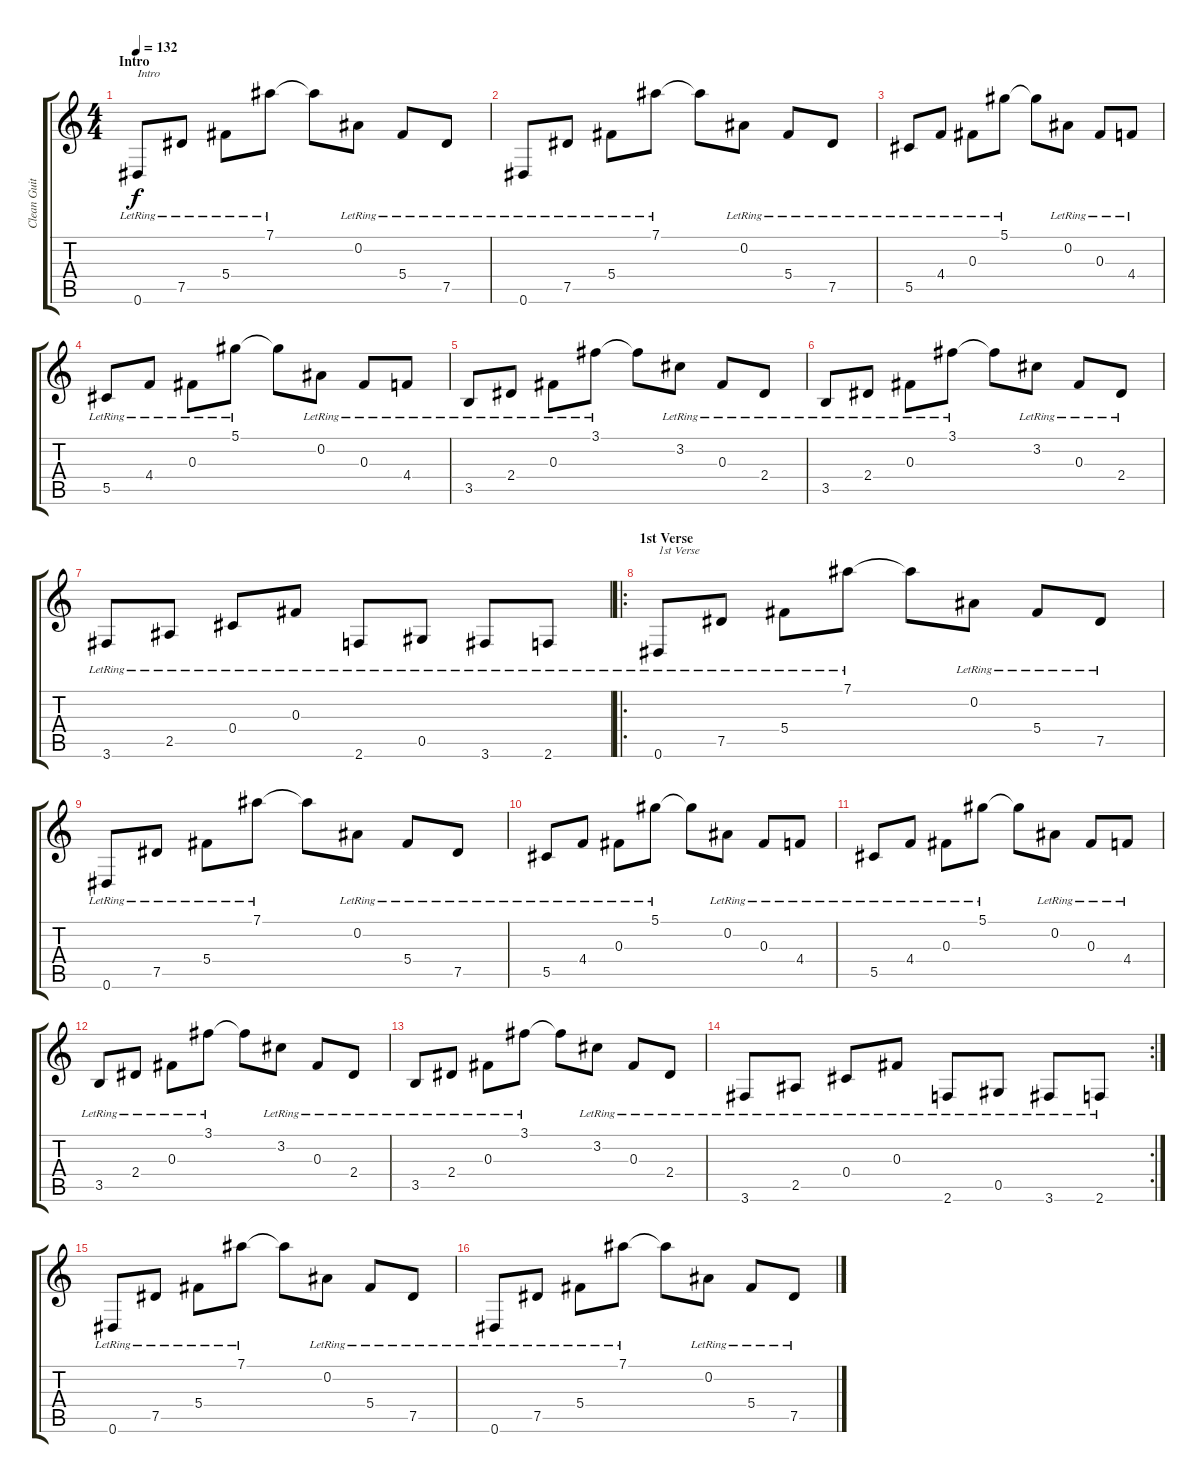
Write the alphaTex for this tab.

\track ("Clean Guitar I" "Clean Guit") {instrument acousticguitarsteel}
\staff {score tabs}
\tuning (Eb4 Bb3 Gb3 Db3 Ab2 Eb2) {hide}
\ts (4 4)
\section ("" "Intro")
\tempo 132
\clef g2
\ks c
0.6{lr}.8{txt "Intro" dy f instrument acousticguitarsteel} 7.5{lr}.8 5.4{lr}.8 7.1{lr}.8 7.1{t}.8 0.2{lr}.8 5.4{lr}.8 7.5{lr}.8 |
0.6{lr}.8 7.5{lr}.8 5.4{lr}.8 7.1{lr}.8 7.1{t}.8 0.2{lr}.8 5.4{lr}.8 7.5{lr}.8 |
5.5{lr}.8 4.4{lr}.8 0.3{lr}.8 5.1{lr}.8 5.1{t}.8 0.2{lr}.8 0.3{lr}.8 4.4{lr}.8 |
5.5{lr}.8 4.4{lr}.8 0.3{lr}.8 5.1{lr}.8 5.1{t}.8 0.2{lr}.8 0.3{lr}.8 4.4{lr}.8 |
3.5{lr}.8 2.4{lr}.8 0.3{lr}.8 3.1{lr}.8 3.1{t}.8 3.2{lr}.8 0.3{lr}.8 2.4{lr}.8 |
3.5{lr}.8 2.4{lr}.8 0.3{lr}.8 3.1{lr}.8 3.1{t}.8 3.2{lr}.8 0.3{lr}.8 2.4{lr}.8 |
3.6{lr}.8 2.5{lr}.8 0.4{lr}.8 0.3{lr}.8 2.6{lr}.8 0.5{lr}.8 3.6{lr}.8 2.6{lr}.8 |
\ro
\section ("" "1st Verse")
0.6{lr}.8{txt "1st Verse"} 7.5{lr}.8 5.4{lr}.8 7.1{lr}.8 7.1{t}.8 0.2{lr}.8 5.4{lr}.8 7.5{lr}.8 |
0.6{lr}.8 7.5{lr}.8 5.4{lr}.8 7.1{lr}.8 7.1{t}.8 0.2{lr}.8 5.4{lr}.8 7.5{lr}.8 |
5.5{lr}.8 4.4{lr}.8 0.3{lr}.8 5.1{lr}.8 5.1{t}.8 0.2{lr}.8 0.3{lr}.8 4.4{lr}.8 |
5.5{lr}.8 4.4{lr}.8 0.3{lr}.8 5.1{lr}.8 5.1{t}.8 0.2{lr}.8 0.3{lr}.8 4.4{lr}.8 |
3.5{lr}.8 2.4{lr}.8 0.3{lr}.8 3.1{lr}.8 3.1{t}.8 3.2{lr}.8 0.3{lr}.8 2.4{lr}.8 |
3.5{lr}.8 2.4{lr}.8 0.3{lr}.8 3.1{lr}.8 3.1{t}.8 3.2{lr}.8 0.3{lr}.8 2.4{lr}.8 |
\rc 2
3.6{lr}.8 2.5{lr}.8 0.4{lr}.8 0.3{lr}.8 2.6{lr}.8 0.5{lr}.8 3.6{lr}.8 2.6{lr}.8 |
0.6{lr}.8 7.5{lr}.8 5.4{lr}.8 7.1{lr}.8 7.1{t}.8 0.2{lr}.8 5.4{lr}.8 7.5{lr}.8 |
0.6{lr}.8 7.5{lr}.8 5.4{lr}.8 7.1{lr}.8 7.1{t}.8 0.2{lr}.8 5.4{lr}.8 7.5{lr}.8
